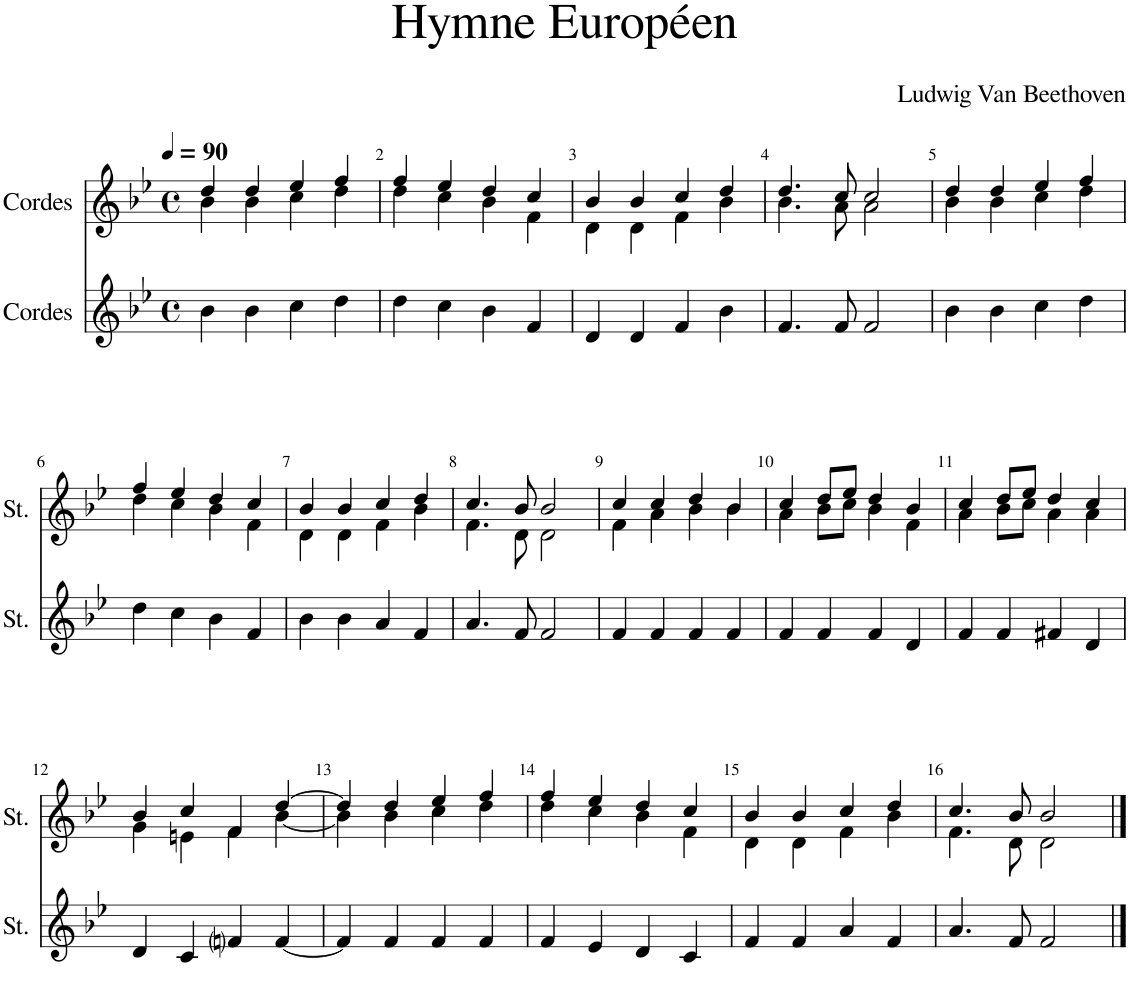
**kern	**kern
*part2	*part1
*staff2	*staff1
*I"Cordes	*I"Cordes
*clefG2	*clefG2
*k[b-e-]	*k[b-e-]
*M4/4	*M4/4
*met(c)	*met(c)
*MM90	*MM90
=1	=1
*	*^
4b-\	4dd/	4b-\
4b-\	4dd/	4b-\
4cc\	4ee-/	4cc\
4dd\	4ff/	4dd\
=2	=2	=2
4dd\	4ff/	4dd\
4cc\	4ee-/	4cc\
4b-\	4dd/	4b-\
4f/	4cc/	4f\
=3	=3	=3
4d/	4b-/	4d\
4d/	4b-/	4d\
4f/	4cc/	4f\
4b-\	4dd/	4b-\
=4	=4	=4
4.f/	4.dd/	4.b-\
8f/	8cc/	8a\
2f/	2cc/	2a\
=5	=5	=5
4b-\	4dd/	4b-\
4b-\	4dd/	4b-\
4cc\	4ee-/	4cc\
4dd\	4ff/	4dd\
!!LO:LB:g=z	!!
=6	=6	=6
4dd\	4ff/	4dd\
4cc\	4ee-/	4cc\
4b-\	4dd/	4b-\
4f/	4cc/	4f\
=7	=7	=7
4b-\	4b-/	4d\
4b-\	4b-/	4d\
4a/	4cc/	4f\
4f/	4dd/	4b-\
=8	=8	=8
4.a/	4.cc/	4.f\
8f/	8b-/	8d\
2f/	2b-/	2d\
=9	=9	=9
4f/	4cc/	4f\
4f/	4cc/	4a\
4f/	4dd/	4b-\
4f/	4b-/	4b-\
=10	=10	=10
4f/	4cc/	4a\
4f/	8dd/L	8b-\L
.	8ee-/J	8cc\J
4f/	4dd/	4b-\
4d/	4b-/	4f\
=11	=11	=11
4f/	4cc/	4a\
4f/	8dd/L	8b-\L
.	8ee-/J	8cc\J
4f#X/	4dd/	4a\
4d/	4cc/	4a\
!!LO:LB:g=z	!!
=12	=12	=12
4d/	4b-/	4g\
4c/	4cc/	4en\
4fni/	4f/	4f\
[4f/	[4dd/	[4b-\
=13	=13	=13
4f/]	4dd/]	4b-\]
4f/	4dd/	4b-\
4f/	4ee-/	4cc\
4f/	4ff/	4dd\
=14	=14	=14
4f/	4ff/	4dd\
4e-/	4ee-/	4cc\
4d/	4dd/	4b-\
4c/	4cc/	4f\
=15	=15	=15
4f/	4b-/	4d\
4f/	4b-/	4d\
4a/	4cc/	4f\
4f/	4dd/	4b-\
=16	=16	=16
4.a/	4.cc/	4.f\
8f/	8b-/	8d\
2f/	2b-/	2d\
*	*v	*v
==	==
*-	*-
